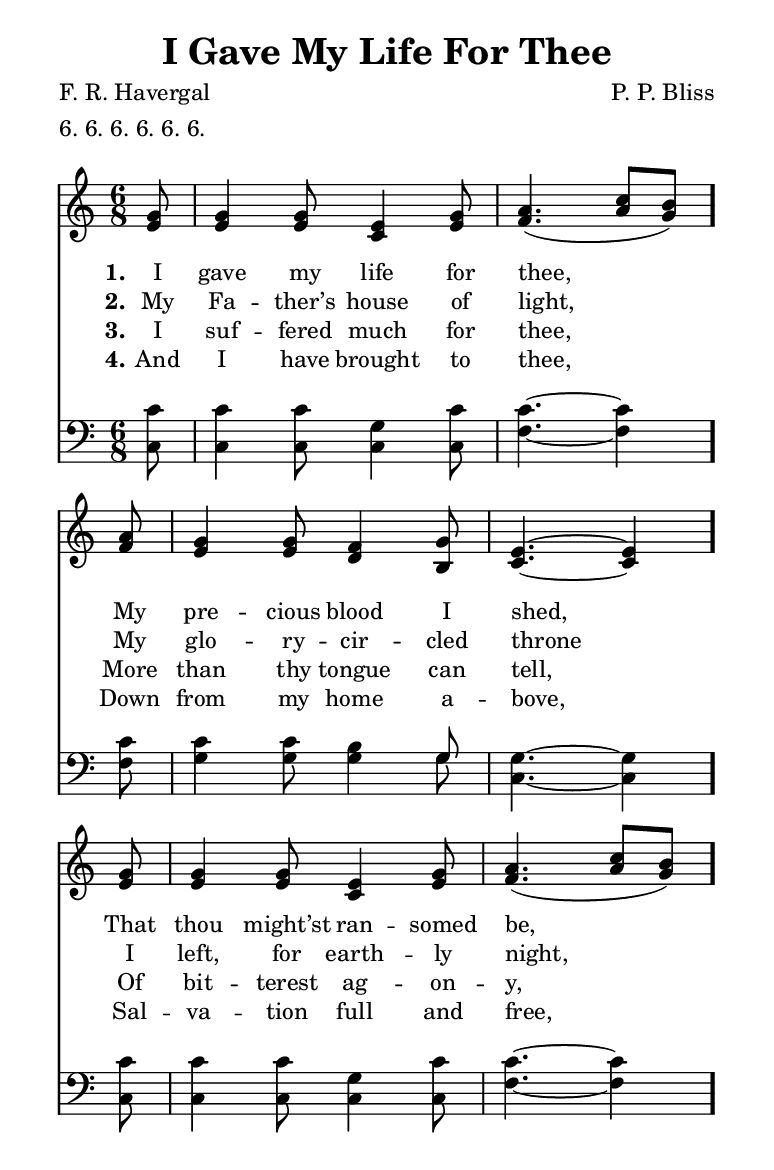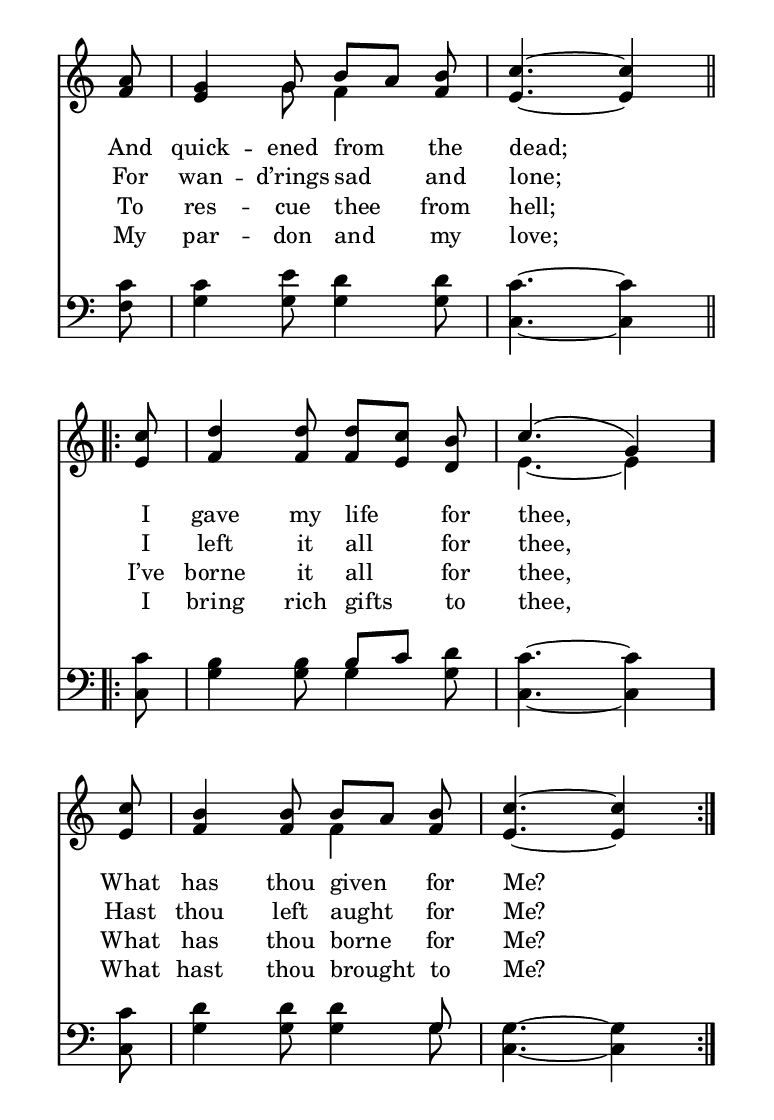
\include "common/global.ily"
\paper {
  \include "common/paper.ily"
  ragged-bottom = ##t
  ragged-last-bottom = ##t
  systems-per-page = ##f
  %page-count = ##f
}

\header{
  hymnnumber = "75"
  title = "I Gave My Life For Thee"
  tunename = "Gift"
  meter = "6. 6. 6. 6. 6. 6."
  poet = "F. R. Havergal"
  composer = "P. P. Bliss"
  %copyright = ""
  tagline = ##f
}

% for fermata in MIDI
ta = { \tempo 4=80 }
tb = { \tempo 4=40 }

patternAA = { c8 | c4 c8 c4 c8 | c4.( c8[ c8]) }
patternAB = { c8 | c4 c8 c4 c8 | c4. c4        }

patternBA = \patternAB
patternBB = { c8 | c4 c8 c8[ c8] c8 | c4. c4   }

patternAC = \patternBB

global = {
  \include "common/overrides.ily"
  \override Staff.TimeSignature.style = #'numbered
  \time 6/8
  \override Score.MetronomeMark.transparent = ##t % hide all fermata changes too
  \ta
  \key c \major
  \partial 8
  \autoBeamOff
}

notesSoprano = {
\global
\relative c'' {

  \changePitch \patternAA { g | g g e g | a c b } \bar "."
  \changePitch \patternBA { a | g g f g | e ~ e } \bar "."
  \changePitch \patternAA { g | g g e g | a c b } \bar "."
  \changePitch \patternBB { a | g g b a b | c ~ c } %\bar "."

	\bar ".|:-||"
	\repeat volta 2 {

  \changePitch \patternAC { c | d d d c b | c( g) } \bar "."
  \changePitch \patternBB { c | b b b a b | c ~ c }

	}

}
}

notesAlto = {
\global
\relative e' {

  \changePitch \patternAA { e | e e c e | f a g }
  \changePitch \patternBA { f | e e d b | c ~ c }
  \changePitch \patternAA { e | e e c e | f a g }
  \changePitch \patternBA { f | e g f f | e ~ e }

	\repeat volta 2 {

  \changePitch \patternAC { e | f f f e d | e ~ e }
  \changePitch \patternBA { e | f f f f | e ~ e }

	}

}
}

notesTenor = {
\global
\relative a {

  \changePitch \patternAB { c | c c g c | c ~ c }
  \changePitch \patternBA { c | c c b g | g ~ g }
  \changePitch \patternAB { c | c c g c | c ~ c }
  \changePitch \patternBA { c | c e d d | c ~ c }

	\repeat volta 2 {

  \changePitch \patternAC { c | b b b c d | c ~ c }
  \changePitch \patternBA { c | d d d g, | g ~ g }

	}

}
}

notesBass = {
\global
\relative f {

  \changePitch \patternAB { c | c c c c | f ~ f }
  \changePitch \patternBA { f | g g g g | c, ~ c }
  \changePitch \patternAB { c | c c c c | f ~ f }
  \changePitch \patternBA { f | g g g g | c, ~ c }

	\repeat volta 2 {

  \changePitch \patternAB { c | g' g g g | c, ~ c }
  \changePitch \patternBA { c | g' g g g | c, ~ c }

	}

}
}

wordsA = \lyricmode {
\set stanza = "1."

I gave my life for thee,
My pre -- cious blood I shed, \break
That thou might’st ran -- somed be,
And quick -- ened from the dead; \break
I gave my life for thee,
What has thou given for Me? \break

}

wordsB = \lyricmode {
\set stanza = "2."

My Fa -- ther’s house of light,
My glo -- ry -- cir -- cled throne
I left, for earth -- ly night,
For wan -- d’rings sad and lone;
I left it all for thee,
Hast thou left aught for Me?

}

wordsC = \lyricmode {
\set stanza = "3."

I suf -- fered much for thee,
More than thy tongue can tell,
Of bit -- terest ag -- on -- y,
To res -- cue thee from hell;
I’ve borne it all for thee,
What has thou borne for Me?

}

wordsD = \lyricmode {
\set stanza = "4."

And I have brought to thee,
Down from my home a -- bove,
Sal -- va -- tion full and free,
My par -- don and my love;
I bring rich gifts to thee,
What hast thou brought to Me?

}

\score {
  \context ChoirStaff <<
    \context Staff = upper <<
      \set ChoirStaff.systemStartDelimiter = #'SystemStartBar
      \partcombine #'(2 . 9) \notesSoprano \notesAlto
      \context NullVoice = sopranos { \voiceOne << \notesSoprano >> }
      \context NullVoice = altos { \voiceTwo << \notesAlto >> }
      \context Lyrics = one   \lyricsto sopranos \wordsA
      \context Lyrics = two   \lyricsto sopranos \wordsB
      \context Lyrics = three \lyricsto sopranos \wordsC
      \context Lyrics = four  \lyricsto sopranos \wordsD
    >>
    \context Staff = men <<
      \clef bass
      \partcombine #'(2 . 9) \notesTenor \notesBass
      \context NullVoice = tenors { \voiceOne << \notesTenor >> }
      \context NullVoice = basses { \voiceTwo << \notesBass >> }
    >>
  >>
  \layout {
    \include "common/layout.ily"
  }
}

\score {
  \context ChoirStaff <<
    \context Staff = upper <<
      \set ChoirStaff.systemStartDelimiter = #'SystemStartBar
      \partcombine #'(2 . 9) \notesSoprano \notesAlto
      \context NullVoice = sopranos \unfoldRepeats { \voiceOne << \notesSoprano >> }
      \context NullVoice = altos \unfoldRepeats { \voiceTwo << \notesAlto >> }
      \context Lyrics = one   \lyricsto sopranos \wordsA
      \context Lyrics = two   \lyricsto sopranos \wordsB
      \context Lyrics = three \lyricsto sopranos \wordsC
      \context Lyrics = four  \lyricsto sopranos \wordsD
    >>
    \context Staff = men <<
      \clef bass
      \partcombine #'(2 . 9) \notesTenor \notesBass
      \context NullVoice = tenors \unfoldRepeats { \voiceOne << \notesTenor >> }
      \context NullVoice = basses \unfoldRepeats { \voiceTwo << \notesBass >> }
    >>
  >>
  \midi{
    \include "common/midi.ily"
  }
}

\version "2.19.49"  % necessary for upgrading to future LilyPond versions.

% vi:set et ts=2 sw=2 ai nocindent syntax=lilypond:
